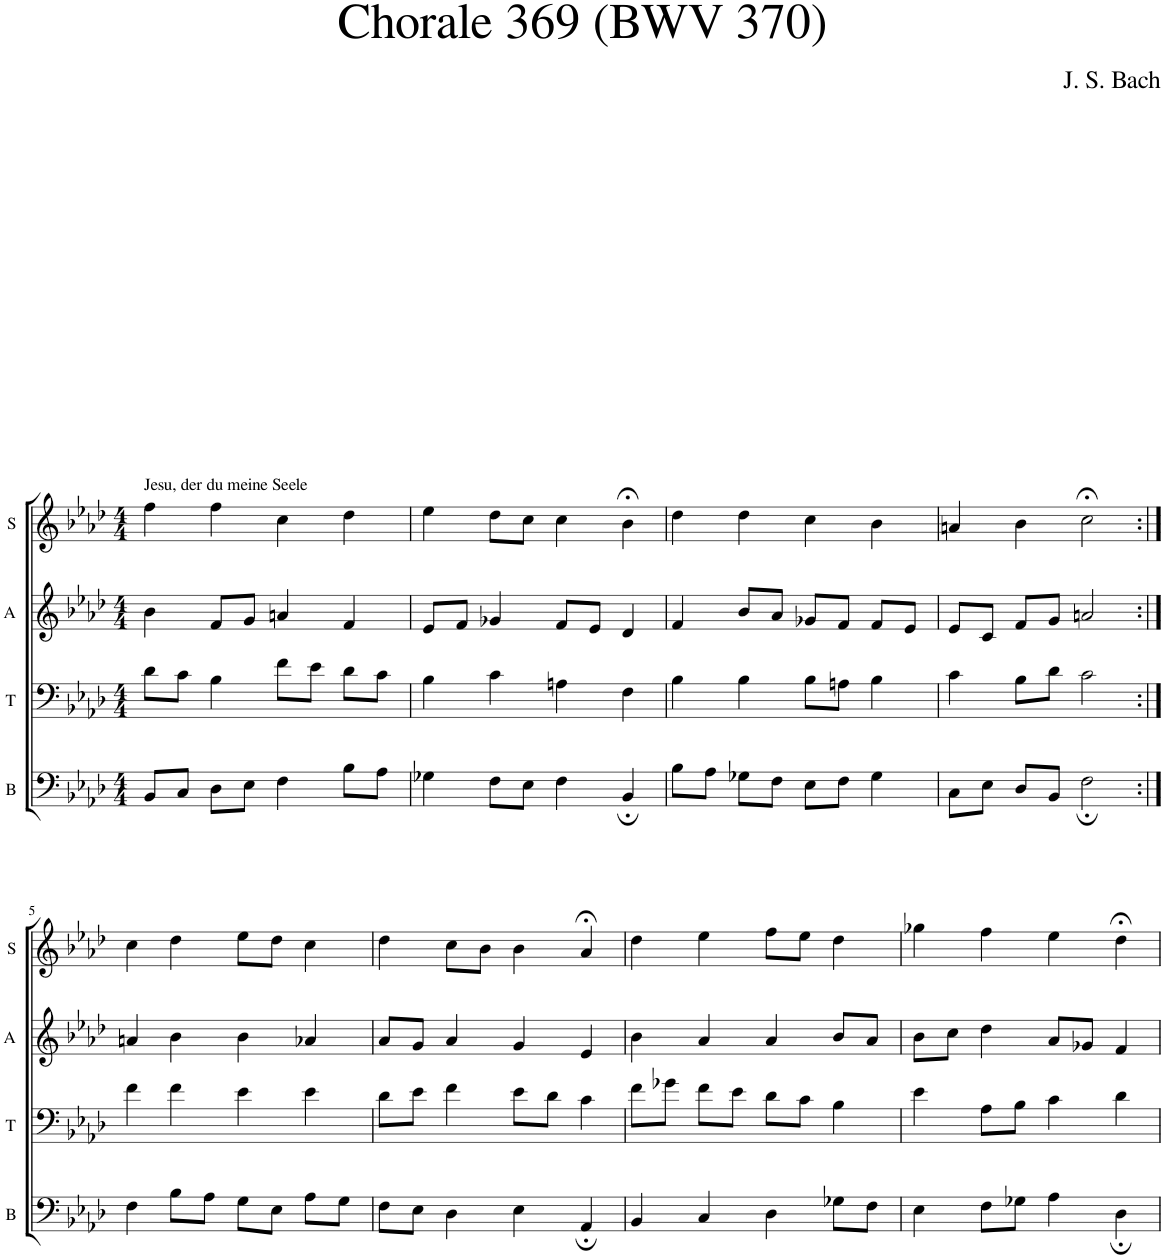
**kern	**kern	**kern	**kern
*part4	*part3	*part2	*part1
*staff4	*staff3	*staff2	*staff1
*I"B	*I"T	*I"A	*I"S
*I'B	*I'T	*I'A	*I'S
*clefF4	*clefF4	*clefG2	*clefG2
*k[b-e-a-d-]	*k[b-e-a-d-]	*k[b-e-a-d-]	*k[b-e-a-d-]
*M4/4	*M4/4	*M4/4	*M4/4
=1	=1	=1	=1
!	!	!	!LO:TX:a:t=Jesu, der du meine Seele
8BB-/L	8d-\L	4b-\	4ff\
8C/J	8c\J	.	.
8D-\L	4B-\	8f/L	4ff\
8E-\J	.	8g/J	.
4F\	8f\L	4an/	4cc\
.	8e-\J	.	.
8B-\L	8d-\L	4f/	4dd-\
8A-\J	8c\J	.	.
=2	=2	=2	=2
4G-X\	4B-\	8e-/L	4ee-\
.	.	8f/J	.
8F\L	4c\	4g-X/	8dd-\L
8E-\J	.	.	8cc\J
4F\	4An\	8f/L	4cc\
.	.	8e-/J	.
4BB-;/	4F\	4d-/	4b-;<\
=3	=3	=3	=3
8B-\L	4B-\	4f/	4dd-\
8A-\J	.	.	.
8G-X\L	4B-\	8b-/L	4dd-\
8F\J	.	8a-/J	.
8E-\L	8B-\L	8g-X/L	4cc\
8F\J	8An\J	8f/J	.
4G-\	4B-\	8f/L	4b-\
.	.	8e-/J	.
=4	=4	=4	=4
8C\L	4c\	8e-/L	4an/
8E-\J	.	8c/J	.
8D-/L	8B-\L	8f/L	4b-\
8BB-/J	8d-\J	8g/J	.
2F;\	2c\	2an/	2cc;<\
!!LO:LB:g=z
=5:|!	=5:|!	=5:|!	=5:|!
4F\	4f\	4an/	4cc\
8B-\L	4f\	4b-\	4dd-\
8A-\J	.	.	.
8G\L	4e-\	4b-\	8ee-\L
8E-\J	.	.	8dd-\J
8A-\L	4e-\	4a-X/	4cc\
8G\J	.	.	.
=6	=6	=6	=6
8F\L	8d-\L	8a-/L	4dd-\
8E-\J	8e-\J	8g/J	.
4D-\	4f\	4a-/	8cc\L
.	.	.	8b-\J
4E-\	8e-\L	4g/	4b-\
.	8d-\J	.	.
4AA-;/	4c\	4e-/	4a-;</
=7	=7	=7	=7
4BB-/	8f\L	4b-\	4dd-\
.	8g-X\J	.	.
4C/	8f\L	4a-/	4ee-\
.	8e-\J	.	.
4D-\	8d-\L	4a-/	8ff\L
.	8c\J	.	8ee-\J
8G-X\L	4B-\	8b-/L	4dd-\
8F\J	.	8a-/J	.
=8	=8	=8	=8
4E-\	4e-\	8b-\L	4gg-X\
.	.	8cc\J	.
8F\L	8A-\L	4dd-\	4ff\
8G-X\J	8B-\J	.	.
4A-\	4c\	8a-/L	4ee-\
.	.	8g-X/J	.
4D-;\	4d-\	4f/	4dd-;<\
=	=	=	=
*-	*-	*-	*-
